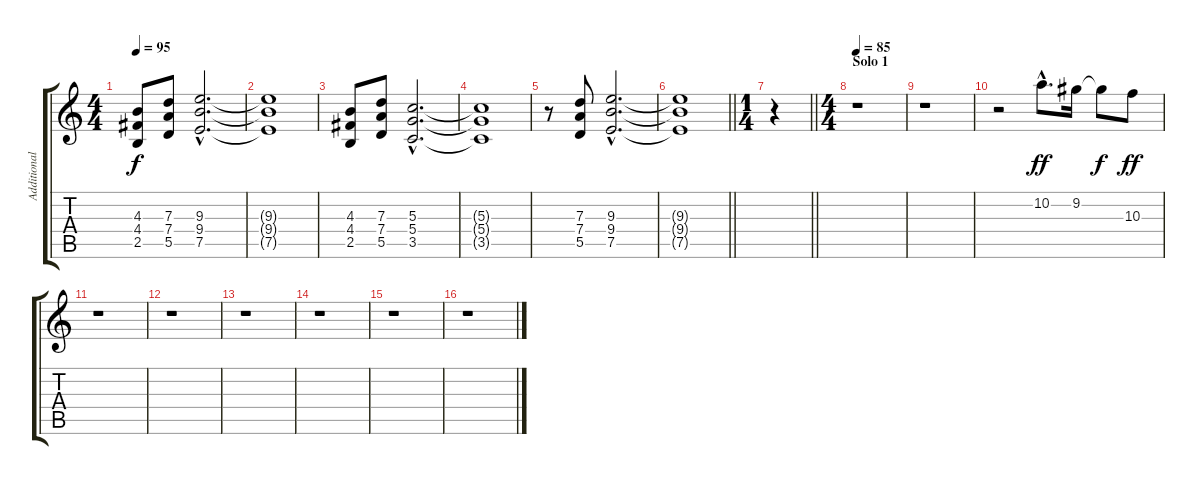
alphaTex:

\track ("Additional Guitar" "Additional") {instrument distortionguitar}
\staff {score tabs}
\tuning (E4 B3 G3 D3 A2 E2) {hide}
\ts (4 4)
\tempo 95
\clef g2
\ks c
(4.3 4.4 2.5).8{dy f} (7.3 7.4 5.5).8 (9.3{hac} 9.4{hac} 7.5{hac}).2{d} |
(9.3{t} 9.4{t} 7.5{t}).1 |
(4.3 4.4 2.5).8 (7.3 7.4 5.5).8 (5.3{hac} 5.4{hac} 3.5{hac}).2{d} |
(5.3{t} 5.4{t} 3.5{t}).1 |
r.8 (7.3 7.4 5.5).8 (9.3{hac} 9.4{hac} 7.5{hac}).2{d} |
\barLineRight lightlight
(9.3{t} 9.4{t} 7.5{t}).1 |
\ts (1 4)
\barLineRight lightlight
r.4 |
\ts (4 4)
\section ("" "Solo 1")
\tempo 85
r.1 |
r.1 |
r.2 10.2{hac}.8{d dy ff} 9.2.16 9.2{t}.8{dy f} 10.3.8{dy ff} |
r.1 |
r.1 |
r.1 |
r.1 |
r.1 |
r.1
